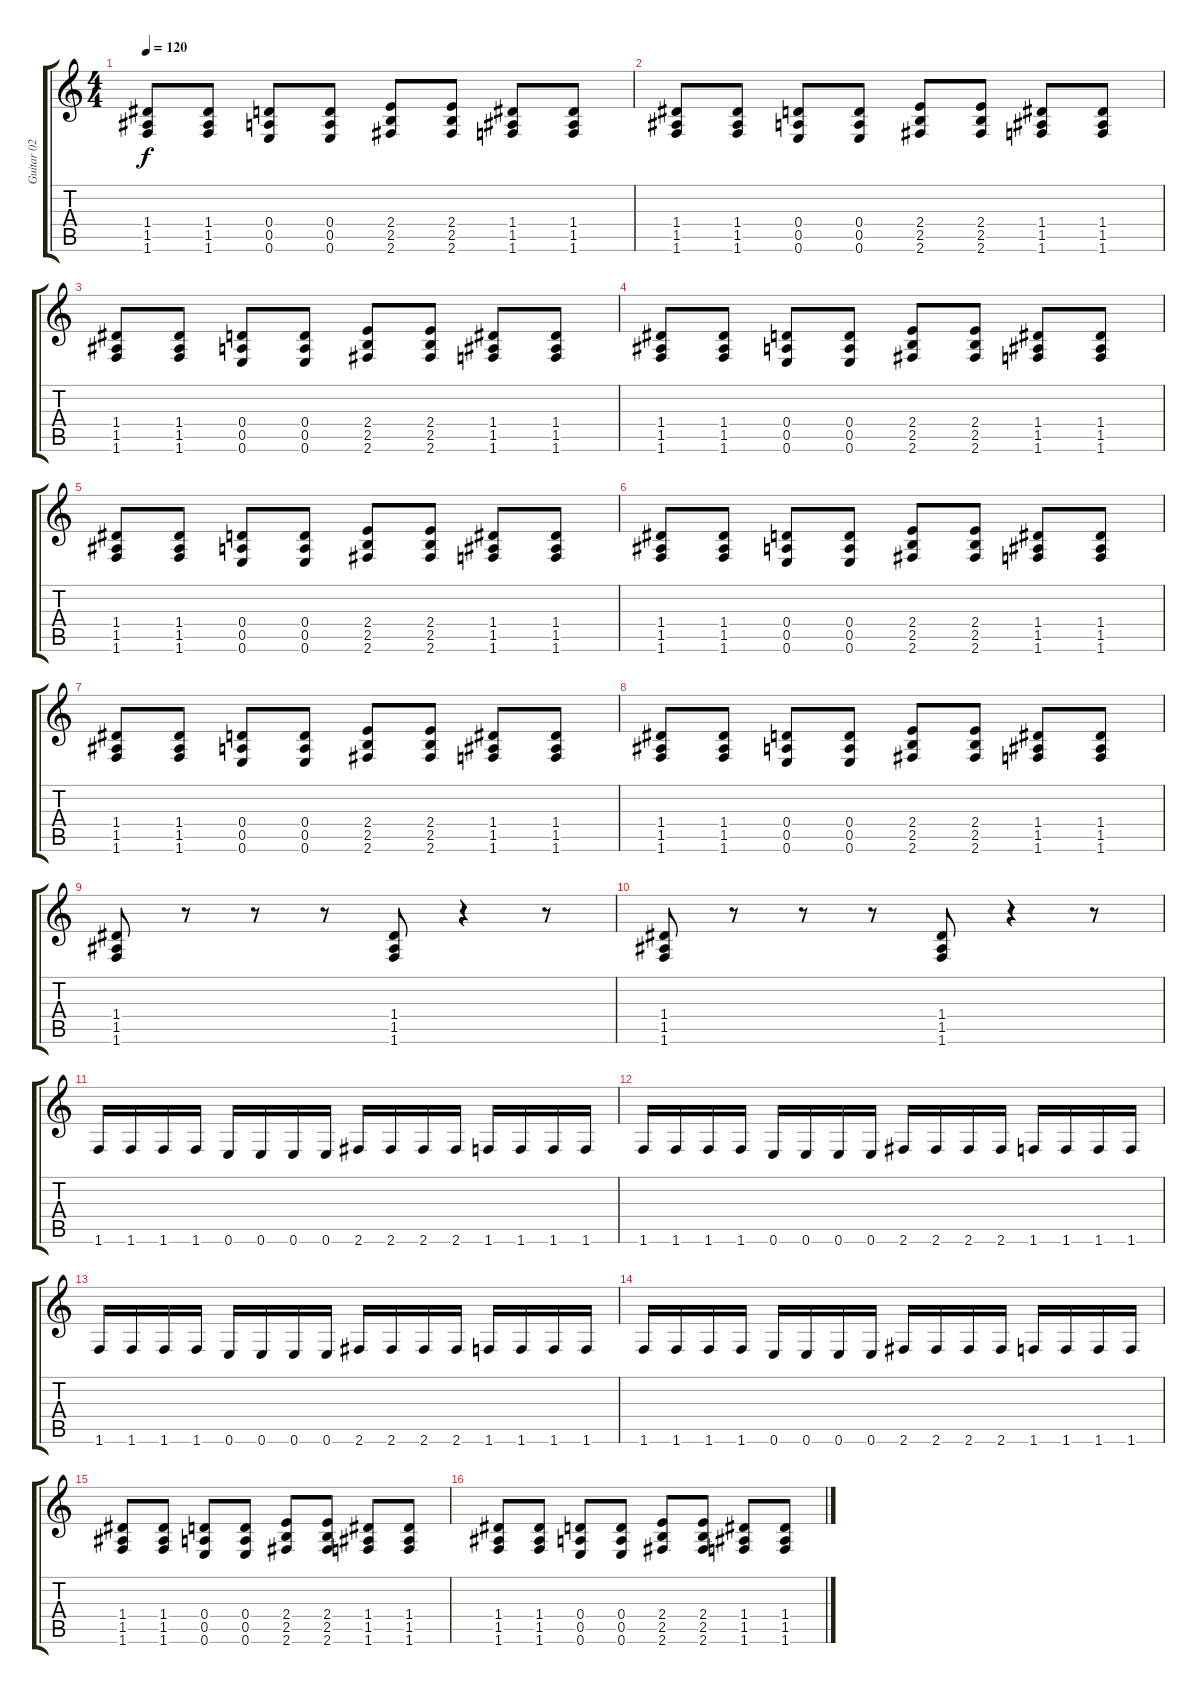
\track ("Guitar 02" "Guitar 02") {instrument distortionguitar}
\staff {score tabs}
\tuning (E4 B3 G3 D3 A2 E2) {hide}
\ts (4 4)
\tempo 120
\clef g2
\ks c
(1.4 1.5 1.6).8{dy f} (1.4 1.5 1.6).8 (0.4 0.5 0.6).8 (0.4 0.5 0.6).8 (2.4 2.5 2.6).8 (2.4 2.5 2.6).8 (1.4 1.5 1.6).8 (1.4 1.5 1.6).8 |
(1.4 1.5 1.6).8 (1.4 1.5 1.6).8 (0.4 0.5 0.6).8 (0.4 0.5 0.6).8 (2.4 2.5 2.6).8 (2.4 2.5 2.6).8 (1.4 1.5 1.6).8 (1.4 1.5 1.6).8 |
(1.4 1.5 1.6).8 (1.4 1.5 1.6).8 (0.4 0.5 0.6).8 (0.4 0.5 0.6).8 (2.4 2.5 2.6).8 (2.4 2.5 2.6).8 (1.4 1.5 1.6).8 (1.4 1.5 1.6).8 |
(1.4 1.5 1.6).8 (1.4 1.5 1.6).8 (0.4 0.5 0.6).8 (0.4 0.5 0.6).8 (2.4 2.5 2.6).8 (2.4 2.5 2.6).8 (1.4 1.5 1.6).8 (1.4 1.5 1.6).8 |
(1.4 1.5 1.6).8 (1.4 1.5 1.6).8 (0.4 0.5 0.6).8 (0.4 0.5 0.6).8 (2.4 2.5 2.6).8 (2.4 2.5 2.6).8 (1.4 1.5 1.6).8 (1.4 1.5 1.6).8 |
(1.4 1.5 1.6).8 (1.4 1.5 1.6).8 (0.4 0.5 0.6).8 (0.4 0.5 0.6).8 (2.4 2.5 2.6).8 (2.4 2.5 2.6).8 (1.4 1.5 1.6).8 (1.4 1.5 1.6).8 |
(1.4 1.5 1.6).8 (1.4 1.5 1.6).8 (0.4 0.5 0.6).8 (0.4 0.5 0.6).8 (2.4 2.5 2.6).8 (2.4 2.5 2.6).8 (1.4 1.5 1.6).8 (1.4 1.5 1.6).8 |
(1.4 1.5 1.6).8 (1.4 1.5 1.6).8 (0.4 0.5 0.6).8 (0.4 0.5 0.6).8 (2.4 2.5 2.6).8 (2.4 2.5 2.6).8 (1.4 1.5 1.6).8 (1.4 1.5 1.6).8 |
(1.4 1.5 1.6).8 r.8 r.8 r.8 (1.4 1.5 1.6).8 r.4 r.8 |
(1.4 1.5 1.6).8 r.8 r.8 r.8 (1.4 1.5 1.6).8 r.4 r.8 |
1.6.16 1.6.16 1.6.16 1.6.16 0.6.16 0.6.16 0.6.16 0.6.16 2.6.16 2.6.16 2.6.16 2.6.16 1.6.16 1.6.16 1.6.16 1.6.16 |
1.6.16 1.6.16 1.6.16 1.6.16 0.6.16 0.6.16 0.6.16 0.6.16 2.6.16 2.6.16 2.6.16 2.6.16 1.6.16 1.6.16 1.6.16 1.6.16 |
1.6.16 1.6.16 1.6.16 1.6.16 0.6.16 0.6.16 0.6.16 0.6.16 2.6.16 2.6.16 2.6.16 2.6.16 1.6.16 1.6.16 1.6.16 1.6.16 |
1.6.16 1.6.16 1.6.16 1.6.16 0.6.16 0.6.16 0.6.16 0.6.16 2.6.16 2.6.16 2.6.16 2.6.16 1.6.16 1.6.16 1.6.16 1.6.16 |
(1.4 1.5 1.6).8 (1.4 1.5 1.6).8 (0.4 0.5 0.6).8 (0.4 0.5 0.6).8 (2.4 2.5 2.6).8 (2.4 2.5 2.6).8 (1.4 1.5 1.6).8 (1.4 1.5 1.6).8 |
(1.4 1.5 1.6).8 (1.4 1.5 1.6).8 (0.4 0.5 0.6).8 (0.4 0.5 0.6).8 (2.4 2.5 2.6).8 (2.4 2.5 2.6).8 (1.4 1.5 1.6).8 (1.4 1.5 1.6).8
